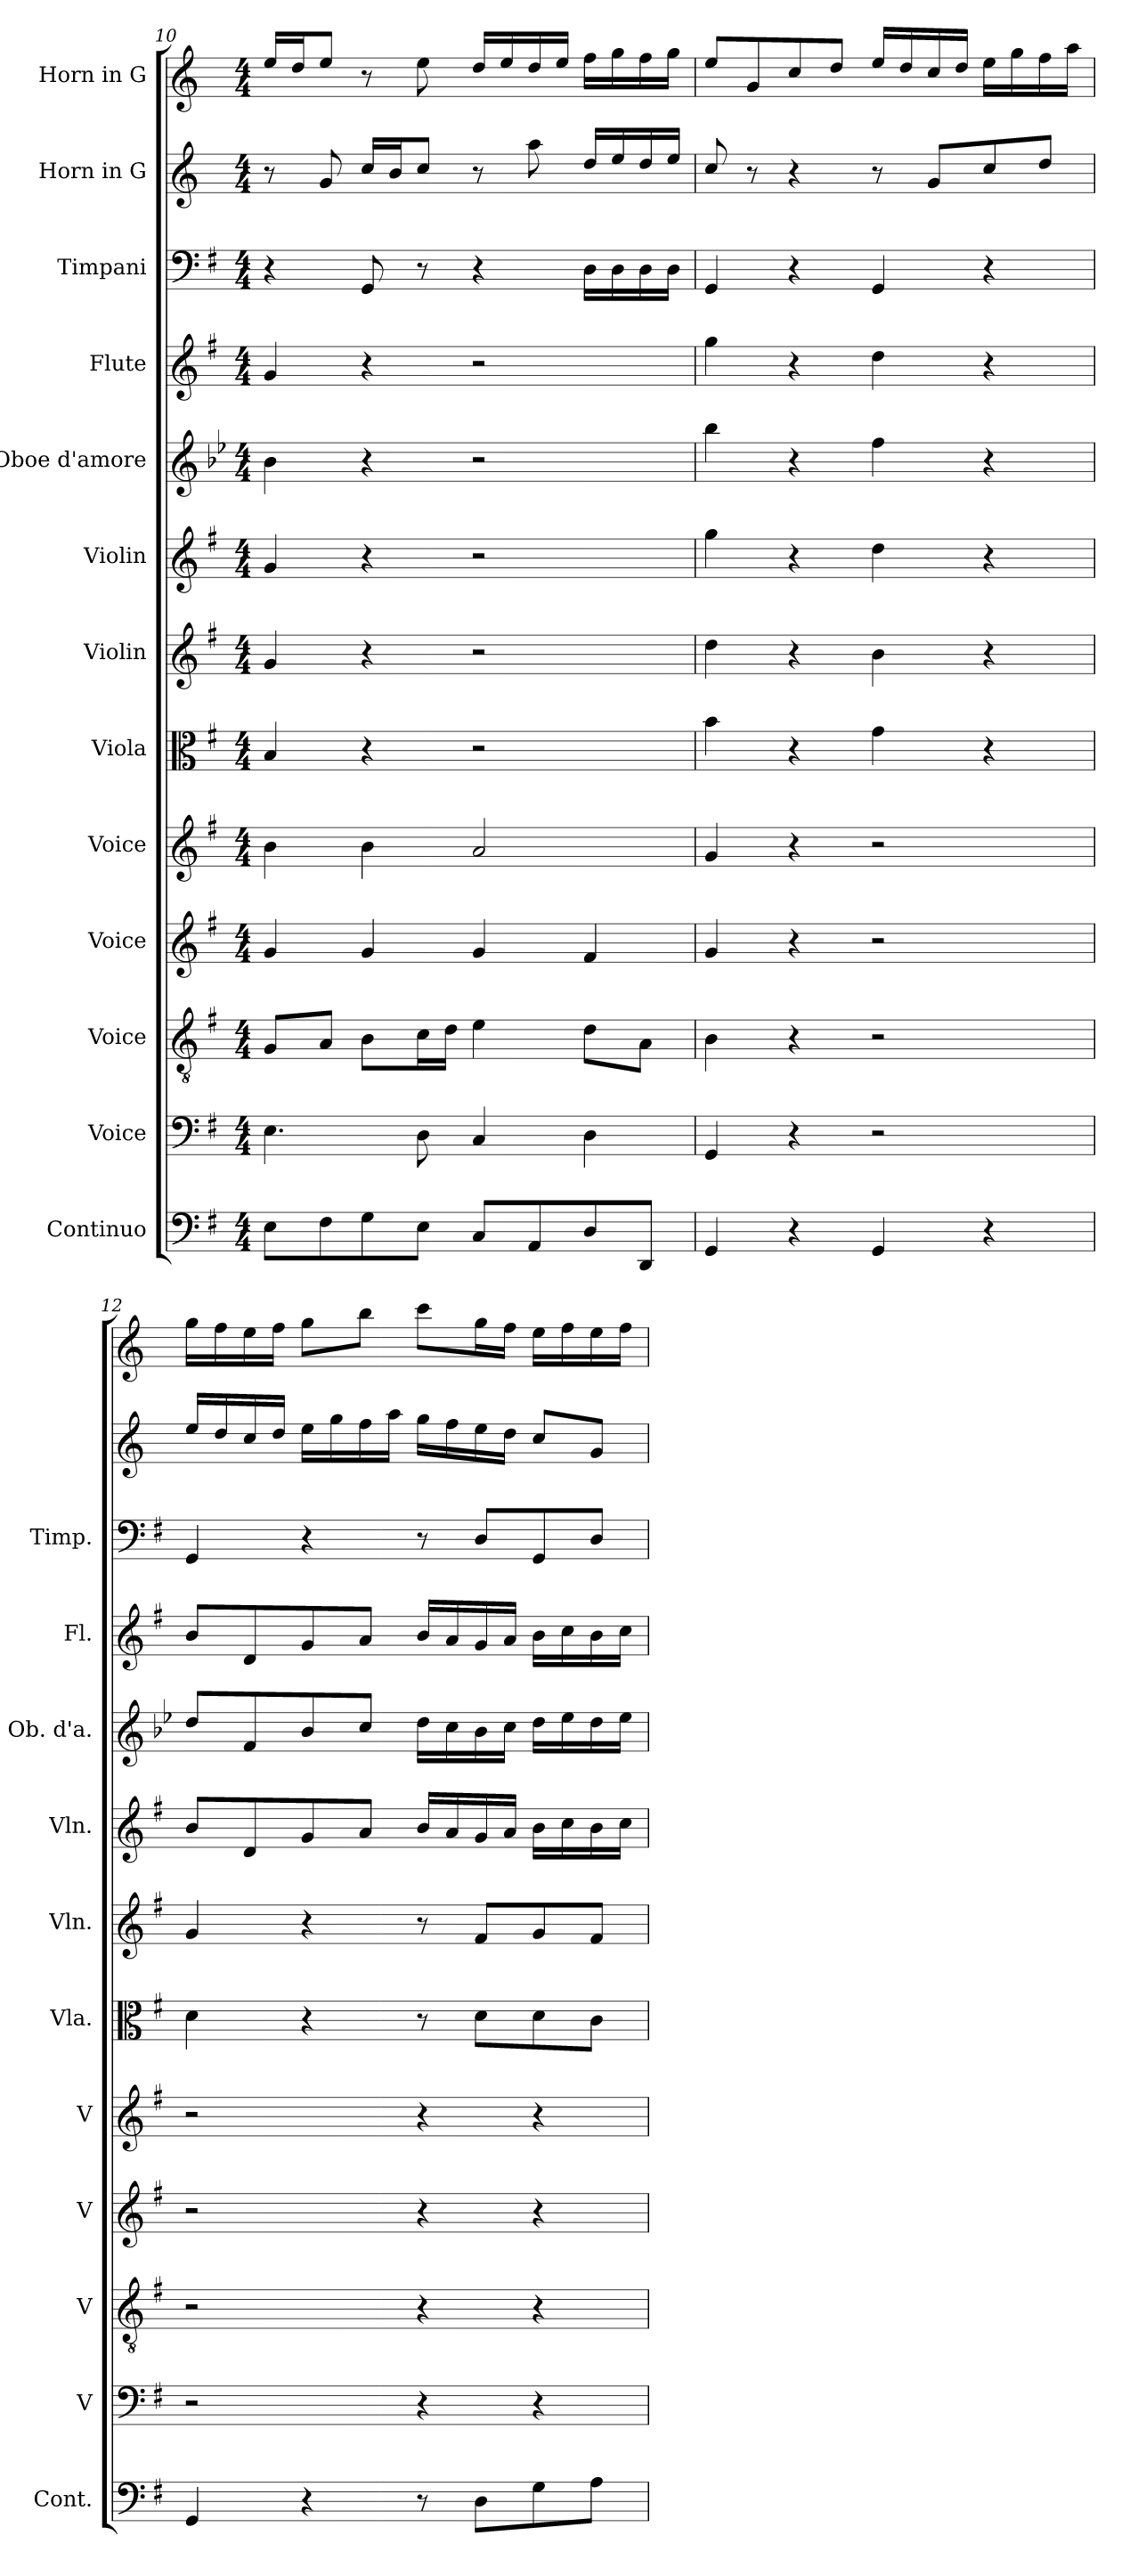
**kern	**kern	**kern	**kern	**kern	**kern	**kern	**kern	**kern	**kern	**kern	**kern	**kern
*part13	*part12	*part11	*part10	*part9	*part8	*part7	*part6	*part5	*part4	*part3	*part2	*part1
*staff13	*staff12	*staff11	*staff10	*staff9	*staff8	*staff7	*staff6	*staff5	*staff4	*staff3	*staff2	*staff1
*I"Continuo	*I"Voice	*I"Voice	*I"Voice	*I"Voice	*I"Viola	*I"Violin	*I"Violin	*I"Oboe d'amore	*I"Flute	*I"Timpani	*I"Horn in G	*I"Horn in G
*I'Cont.	*I'V	*I'V	*I'V	*I'V	*I'Vla.	*I'Vln.	*I'Vln.	*I'Ob. d'a.	*I'Fl.	*I'Timp.	*	*
*clefF4	*clefF4	*clefGv2	*clefG2	*clefG2	*clefC3	*clefG2	*clefG2	*clefG2	*clefG2	*clefF4	*clefG2	*clefG2
*ITrd7c12	*	*	*	*	*	*	*	*ITrd2c3	*	*	*ITrd3c5	*ITrd3c5
*k[f#]	*k[f#]	*k[f#]	*k[f#]	*k[f#]	*k[f#]	*k[f#]	*k[f#]	*k[f#]	*k[f#]	*k[f#]	*k[f#]	*k[f#]
*M4/4	*M4/4	*M4/4	*M4/4	*M4/4	*M4/4	*M4/4	*M4/4	*M4/4	*M4/4	*M4/4	*M4/4	*M4/4
=10	=10	=10	=10	=10	=10	=10	=10	=10	=10	=10	=10	=10
8EE\L	4.E\	8G/L	4g/	4b\	4B/	4g/	4g/	4g\	4g/	4r	8r	16b/LL
.	.	.	.	.	.	.	.	.	.	.	.	16a/J
8FF#\	.	8A/J	.	.	.	.	.	.	.	.	8d/	8b/J
8GG\	.	8B\L	4g/	4b\	4r	4r	4r	4r	4r	8GG/	16g/LL	8r
.	.	.	.	.	.	.	.	.	.	.	16f#/J	.
8EE\J	8D\	16c\L	.	.	.	.	.	.	.	8r	8g/J	8b\
.	.	16d\JJ	.	.	.	.	.	.	.	.	.	.
8CC/L	4C/	4e\	4g/	2a/	2r	2r	2r	2r	2r	4r	8r	16a/LL
.	.	.	.	.	.	.	.	.	.	.	.	16b/
8AAA/	.	.	.	.	.	.	.	.	.	.	8ee\	16a/
.	.	.	.	.	.	.	.	.	.	.	.	16b/JJ
8DD/	4D\	8d\L	4f#/	.	.	.	.	.	.	16D\LL	16a/LL	16cc\LL
.	.	.	.	.	.	.	.	.	.	16D\	16b/	16dd\
8DDD/J	.	8A\J	.	.	.	.	.	.	.	16D\	16a/	16cc\
.	.	.	.	.	.	.	.	.	.	16D\JJ	16b/JJ	16dd\JJ
!!LO:PB:g=z
=11	=11	=11	=11	=11	=11	=11	=11	=11	=11	=11	=11	=11
4GGG/	4GG/	4B\	4g/	4g/	4b\	4dd\	4gg\	4gg\	4gg\	4GG/	8g/	8b/L
.	.	.	.	.	.	.	.	.	.	.	8r	8d/
4r	4r	4r	4r	4r	4r	4r	4r	4r	4r	4r	4r	8g/
.	.	.	.	.	.	.	.	.	.	.	.	8a/J
4GGG/	2r	2r	2r	2r	4g\	4b\	4dd\	4dd\	4dd\	4GG/	8r	16b/LL
.	.	.	.	.	.	.	.	.	.	.	.	16a/
.	.	.	.	.	.	.	.	.	.	.	8d/L	16g/
.	.	.	.	.	.	.	.	.	.	.	.	16a/JJ
4r	.	.	.	.	4r	4r	4r	4r	4r	4r	8g/	16b\LL
.	.	.	.	.	.	.	.	.	.	.	.	16dd\
.	.	.	.	.	.	.	.	.	.	.	8a/J	16cc\
.	.	.	.	.	.	.	.	.	.	.	.	16ee\JJ
=12	=12	=12	=12	=12	=12	=12	=12	=12	=12	=12	=12	=12
4GGG/	2r	2r	2r	2r	4d\	4g/	8b/L	8b/L	8b/L	4GG/	16b/LL	16dd\LL
.	.	.	.	.	.	.	.	.	.	.	16a/	16cc\
.	.	.	.	.	.	.	8d/	8d/	8d/	.	16g/	16b\
.	.	.	.	.	.	.	.	.	.	.	16a/JJ	16cc\JJ
4r	.	.	.	.	4r	4r	8g/	8g/	8g/	4r	16b\LL	8dd\L
.	.	.	.	.	.	.	.	.	.	.	16dd\	.
.	.	.	.	.	.	.	8a/J	8a/J	8a/J	.	16cc\	8ff#\J
.	.	.	.	.	.	.	.	.	.	.	16ee\JJ	.
8r	4r	4r	4r	4r	8r	8r	16b/LL	16b\LL	16b/LL	8r	16dd\LL	8gg\L
.	.	.	.	.	.	.	16a/	16a\	16a/	.	16cc\	.
8DD\L	.	.	.	.	8d\L	8f#/L	16g/	16g\	16g/	8D/L	16b\	16dd\L
.	.	.	.	.	.	.	16a/JJ	16a\JJ	16a/JJ	.	16a\JJ	16cc\JJ
8GG\	4r	4r	4r	4r	8d\	8g/	16b\LL	16b\LL	16b\LL	8GG/	8g/L	16b\LL
.	.	.	.	.	.	.	16cc\	16cc\	16cc\	.	.	16cc\
8AA\J	.	.	.	.	8c\J	8f#/J	16b\	16b\	16b\	8D/J	8d/J	16b\
.	.	.	.	.	.	.	16cc\JJ	16cc\JJ	16cc\JJ	.	.	16cc\JJ
=	=	=	=	=	=	=	=	=	=	=	=	=
*-	*-	*-	*-	*-	*-	*-	*-	*-	*-	*-	*-	*-
